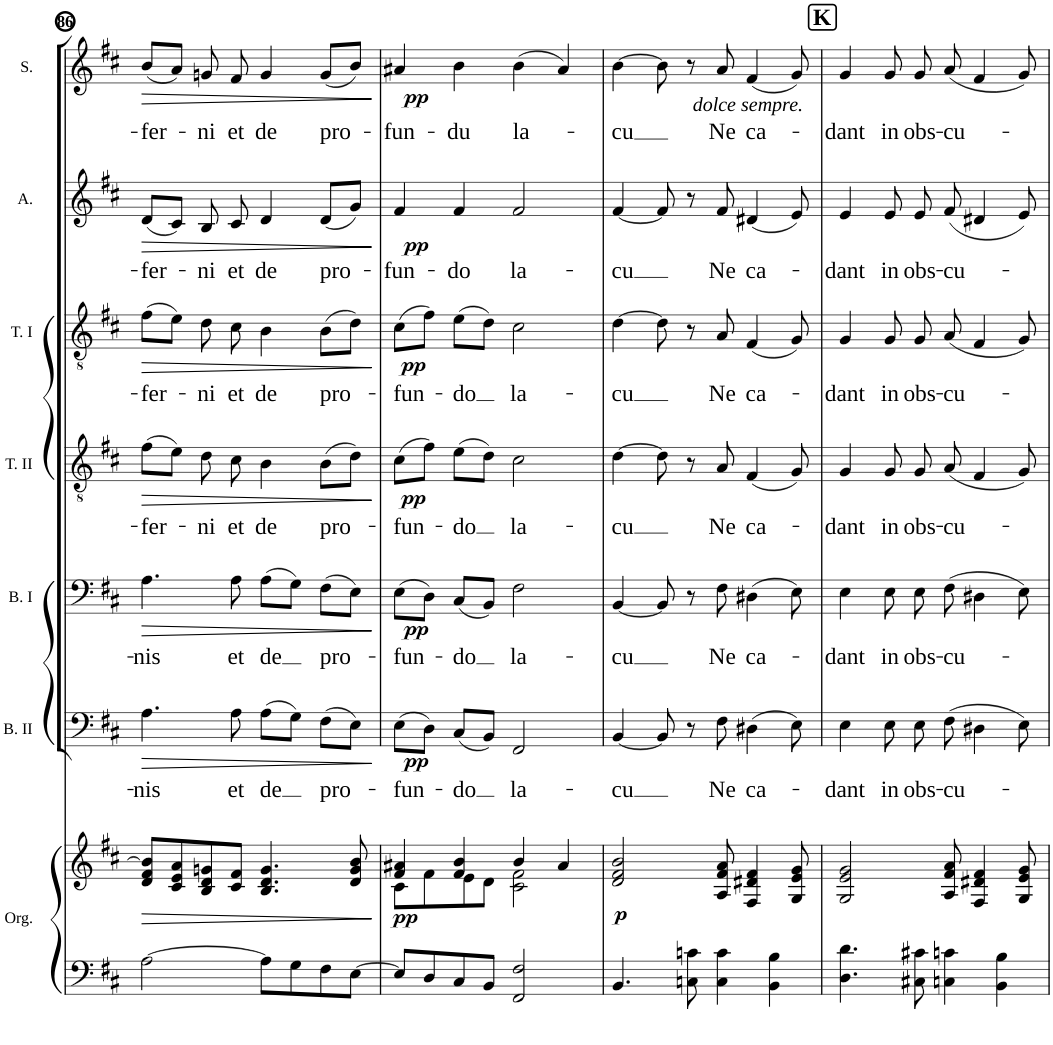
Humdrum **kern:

**kern	**kern	**dynam	**kern	**text	**dynam	**kern	**text	**dynam	**kern	**text	**dynam	**kern	**text	**dynam	**kern	**text	**dynam	**kern	**text	**dynam
*part7	*part7	*part7	*part6	*part6	*part6	*part5	*part5	*part5	*part4	*part4	*part4	*part3	*part3	*part3	*part2	*part2	*part2	*part1	*part1	*part1
*staff8	*staff7	*staff7/8	*staff6	*staff6	*staff6	*staff5	*staff5	*staff5	*staff4	*staff4	*staff4	*staff3	*staff3	*staff3	*staff2	*staff2	*staff2	*staff1	*staff1	*staff1
*I"Orgue	*	*	*I"Basses II	*	*	*I"Basses I	*	*	*I"Ténors II	*	*	*I"Ténors I	*	*	*I"Altos	*	*	*I"Sopranos	*	*
*I'Org.	*	*	*I'B. II	*	*	*I'B. I	*	*	*I'T. II	*	*	*I'T. I	*	*	*I'A.	*	*	*I'S.	*	*
!!LO:PB:g=z
*clefF4	*clefG2	*	*clefF4	*	*	*clefF4	*	*	*clefGv2	*	*	*clefGv2	*	*	*clefG2	*	*	*clefG2	*	*
*k[f#c#]	*k[f#c#]	*	*k[f#c#]	*	*	*k[f#c#]	*	*	*k[f#c#]	*	*	*k[f#c#]	*	*	*k[f#c#]	*	*	*k[f#c#]	*	*
*M4/4	*M4/4	*	*M4/4	*	*	*M4/4	*	*	*M4/4	*	*	*M4/4	*	*	*M4/4	*	*	*M4/4	*	*
*met(c)	*met(c)	*	*met(c)	*	*	*met(c)	*	*	*met(c)	*	*	*met(c)	*	*	*met(c)	*	*	*met(c)	*	*
=86	=86	=86	=86	=86	=86	=86	=86	=86	=86	=86	=86	=86	=86	=86	=86	=86	=86	=86	=86	=86
!	!	!LO:HP:b	!	!LO:LY:b	!LO:HP:b	!	!LO:LY:b	!LO:HP:b	!	!LO:LY:b	!LO:HP:b	!	!LO:LY:b	!LO:HP:b	!	!LO:LY:b	!LO:HP:b	!	!LO:LY:b	!LO:HP:b
[2A\	8d/ 8f#/ 8b/]L	>	4.A\	nis	>	4.A\	-nis	>	(8f#\L	-fer-	>	(8f#\L	-fer-	>	(8d/L	-fer-	>	(8b/L	-fer-	>
.	8c#/ 8e/ 8a/	.	.	.	.	.	.	.	8e\J)	.	.	8e\J)	.	.	8c#/J)	.	.	8a/J)	.	.
!	!	!	!	!	!	!	!	!	!	!LO:LY:b	!	!	!LO:LY:b	!	!	!LO:LY:b	!	!	!LO:LY:b	!
.	8B/ 8d/ 8gn/	.	.	.	.	.	.	.	8d\	-ni	.	8d\	-ni	.	8B/	-ni	.	8gn/	-ni	.
!	!	!	!	!LO:LY:b	!	!	!LO:LY:b	!	!	!LO:LY:b	!	!	!LO:LY:b	!	!	!LO:LY:b	!	!	!LO:LY:b	!
.	8c#/ 8f#/J	.	8A\	-et	.	8A\	et	.	8c#\	et	.	8c#\	et	.	8c#/	et	.	8f#/	et	.
!	!	!	!	!LO:LY:b	!	!	!LO:LY:b	!	!	!LO:LY:b	!	!	!LO:LY:b	!	!	!LO:LY:b	!	!	!LO:LY:b	!
8A\L]	4.B/ 4.d/ 4.g/	.	(8A\L	de	.	(8A\L	de	.	4B\	de	.	4B\	de	.	4d/	de	.	4g/	de	.
8G\	.	.	8G\J)	.	.	8G\J)	.	.	.	.	.	.	.	.	.	.	.	.	.	.
!	!	!	!	!LO:LY:b	!	!	!LO:LY:b	!	!	!LO:LY:b	!	!	!LO:LY:b	!	!	!LO:LY:b	!	!	!LO:LY:b	!
8F#\	.	.	(8F#\L	pro-	.	(8F#\L	pro-	.	(8B\L	pro-	.	(8B\L	pro-	.	(8d/L	pro-	.	(8g/L	pro-	.
[8E\J	8d/ 8g/ 8b/	.	8E\J)	.	.	8E\J)	.	.	8d\J)	.	.	8d\J)	.	.	8g/J)	.	.	8b/J)	.	.
.	.	]	.	.	]	.	.	]	.	.	]	.	.	]	.	.	]	.	.	]
=87	=87	=87	=87	=87	=87	=87	=87	=87	=87	=87	=87	=87	=87	=87	=87	=87	=87	=87	=87	=87
*	*^	*	*	*	*	*	*	*	*	*	*	*	*	*	*	*	*	*	*	*
!	!	!	!LO:DY:b	!	!LO:LY:b	!LO:DY:b	!	!LO:LY:b	!LO:DY:b	!	!LO:LY:b	!LO:DY:b	!	!LO:LY:b	!LO:DY:b	!	!LO:LY:b	!LO:DY:b	!	!LO:LY:b	!LO:DY:b
8E/L]	4f#/ 4a#X/	8c#\L	pp	(8E\L	-fun-	pp	(8E\L	-fun-	pp	(8c#\L	-fun-	pp	(8c#\L	-fun-	pp	4f#/	-fun-	pp	4a#X/	-fun-	pp
8D/	.	8f#\	.	8D\J)	.	.	8D\J)	.	.	8f#\J)	.	.	8f#\J)	.	.	.	.	.	.	.	.
!	!	!	!	!	!LO:LY:b	!	!	!LO:LY:b	!	!	!LO:LY:b	!	!	!LO:LY:b	!	!	!LO:LY:b	!	!	!LO:LY:b	!
8C#/	4f#/ 4b/	8e\	.	(8C#/L	-do	.	(8C#/L	-do	.	(8e\L	-do	.	(8e\L	-do	.	4f#/	do	.	4b\	-du	.
8BB/J	.	8d\J	.	8BB/J)	.	.	8BB/J)	.	.	8d\J)	.	.	8d\J)	.	.	.	.	.	.	.	.
!	!	!	!	!	!LO:LY:b	!	!	!LO:LY:b	!	!	!LO:LY:b	!	!	!LO:LY:b	!	!	!LO:LY:b	!	!	!LO:LY:b	!
2FF#/ 2F#/	4b/	2c#\ 2f#\	.	2FF#/	la-	.	2F#\	la-	.	2c#\	la-	.	2c#\	la-	.	2f#/	la-	.	(4b\	la-	.
.	4a#/	.	.	.	.	.	.	.	.	.	.	.	.	.	.	.	.	.	4a#/)	.	.
*	*v	*v	*	*	*	*	*	*	*	*	*	*	*	*	*	*	*	*	*	*	*
=88	=88	=88	=88	=88	=88	=88	=88	=88	=88	=88	=88	=88	=88	=88	=88	=88	=88	=88	=88	=88
!	!	!LO:DY:b	!	!LO:LY:b	!	!	!LO:LY:b	!	!	!LO:LY:b	!	!	!LO:LY:b	!	!	!LO:LY:b	!	!	!LO:LY:b	!
4.BB/	2d/ 2f#/ 2b/	p	[4BB/	-cu	.	[4BB/	-cu	.	[4d\	-cu	.	[4d\	-cu	.	[4f#/	-cu	.	[4b\	-cu	.
.	.	.	8BB/]	.	.	8BB/]	.	.	8d\]	.	.	8d\]	.	.	8f#/]	.	.	8b\]	.	.
8Cn\ 8cn\	.	.	8r	.	.	8r	.	.	8r	.	.	8r	.	.	8r	.	.	8r	.	.
!	!	!	!	!	!	!	!	!	!	!	!	!	!	!	!	!	!	!LO:TX:b:i:t=dolce sempre.	!	!
!	!	!	!	!LO:LY:b	!	!	!LO:LY:b	!	!	!LO:LY:b	!	!	!LO:LY:b	!	!	!LO:LY:b	!	!	!LO:LY:b	!
4C\ 4c\	8A/ 8f#/ 8a/	.	8F#\	Ne	.	8F#\	Ne	.	8A/	Ne	.	8A/	Ne	.	8f#/	Ne	.	8a/	Ne	.
!	!	!	!	!LO:LY:b	!	!	!LO:LY:b	!	!	!LO:LY:b	!	!	!LO:LY:b	!	!	!LO:LY:b	!	!	!LO:LY:b	!
.	4F#/ 4d#X/ 4f#/	.	(4D#X\	ca-	.	(4D#X\	ca-	.	(4F#/	ca-	.	(4F#/	ca-	.	(4d#X/	ca-	.	(4f#/	ca-	.
4BB\ 4B\	.	.	.	.	.	.	.	.	.	.	.	.	.	.	.	.	.	.	.	.
.	8G/ 8e/ 8g/	.	8E\)	.	.	8E\)	.	.	8G/)	.	.	8G/)	.	.	8e/)	.	.	8g/)	.	.
=89	=89	=89	=89	=89	=89	=89	=89	=89	=89	=89	=89	=89	=89	=89	=89	=89	=89	=89	=89	=89
!	!	!	!	!LO:LY:b	!	!	!LO:LY:b	!	!	!LO:LY:b	!	!	!LO:LY:b	!	!	!LO:LY:b	!	!	!LO:LY:b	!
4.D\ 4.d\	2G/ 2e/ 2g/	.	4E\	-dant	.	4E\	-dant	.	4G/	-dant	.	4G/	-dant	.	4e/	-dant	.	4g/	dant	.
!	!	!	!	!LO:LY:b	!	!	!LO:LY:b	!	!	!LO:LY:b	!	!	!LO:LY:b	!	!	!LO:LY:b	!	!	!LO:LY:b	!
.	.	.	8E\	in	.	8E\	in	.	8G/	in	.	8G/	in	.	8e/	in	.	8g/	in	.
!	!	!	!	!LO:LY:b	!	!	!LO:LY:b	!	!	!LO:LY:b	!	!	!LO:LY:b	!	!	!LO:LY:b	!	!	!LO:LY:b	!
8C#X\ 8c#X\	.	.	8E\	obs-	.	8E\	obs-	.	8G/	obs-	.	8G/	obs-	.	8e/	obs-	.	8g/	obs-	.
!	!	!	!	!LO:LY:b	!	!	!LO:LY:b	!	!	!LO:LY:b	!	!	!LO:LY:b	!	!	!LO:LY:b	!	!	!LO:LY:b	!
4Cn\ 4cn\	8A/ 8f#/ 8a/	.	(8F#\	-cu-	.	(8F#\	-cu-	.	(8A/	-cu-	.	(8A/	-cu-	.	(8f#/	-cu-	.	(8a/	-cu-	.
.	4F#/ 4d#X/ 4f#/	.	4D#X\	.	.	4D#X\	.	.	4F#/	.	.	4F#/	.	.	4d#X/	.	.	4f#/	.	.
4BB\ 4B\	.	.	.	.	.	.	.	.	.	.	.	.	.	.	.	.	.	.	.	.
.	8G/ 8e/ 8g/	.	8E\)	.	.	8E\)	.	.	8G/)	.	.	8G/)	.	.	8e/)	.	.	8g/)	.	.
=	=	=	=	=	=	=	=	=	=	=	=	=	=	=	=	=	=	=	=	=
*-	*-	*-	*-	*-	*-	*-	*-	*-	*-	*-	*-	*-	*-	*-	*-	*-	*-	*-	*-	*-
